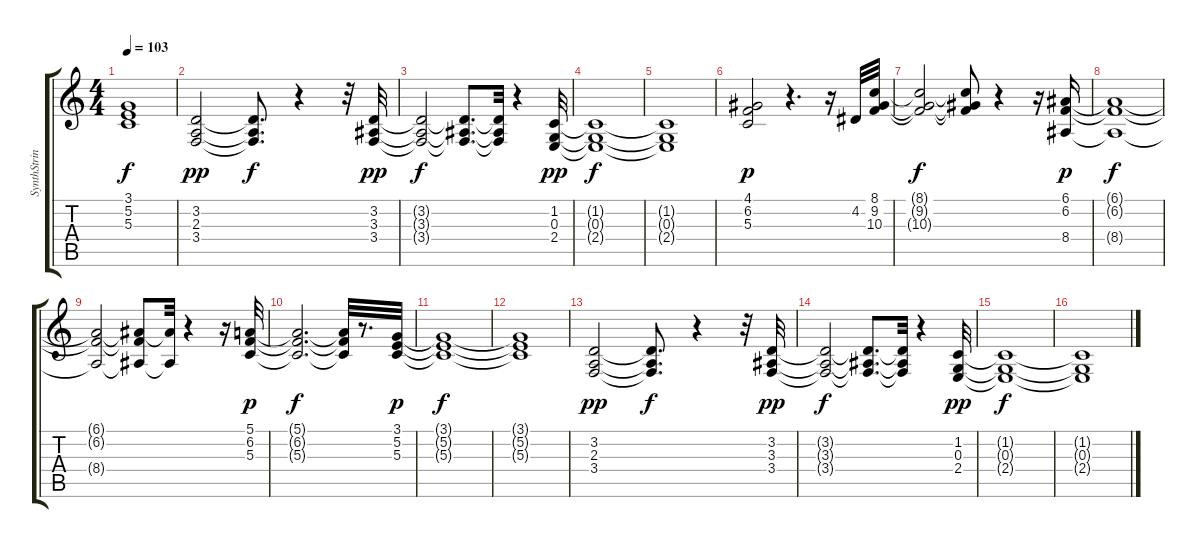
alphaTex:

\track ("SynthStrings" "SynthStrin") {instrument synthstrings1}
\staff {score tabs}
\tuning (E4 B3 G3 D3 A2 E2) {hide}
\ts (4 4)
\tempo 103
\clef g2
\ks c
(3.1{t} 5.2{t} 5.3{t}).1{dy f} |
(3.2 2.3 3.4).2{dy pp} (3.2{t} 2.3{t} 3.4{t}).8{d dy f} r.4 r.32 (3.2 3.3 3.4).32{dy pp} |
(3.2{t} 3.3{t} 3.4{t}).2{dy f} (3.2{t} 3.3{t} 3.4{t}).8{d} (3.2{t} 3.3{t} 3.4{t}).32 r.4 (1.2 0.3 2.4).32{dy pp} |
(1.2{t} 0.3{t} 2.4{t}).1{dy f} |
(1.2{t} 0.3{t} 2.4{t}).1 |
(4.1 6.2 5.3).2{dy p} r.4{d} r.16 4.2.32 (8.1 9.2 10.3).32 |
(8.1{t} 9.2{t} 10.3{t}).2{dy f} (8.1{t} 9.2{t} 10.3{t}).8 r.4 r.16 (6.1 6.2 8.4).16{dy p} |
(6.1{t} 6.2{t} 8.4{t}).1{dy f} |
(6.1{t} 6.2{t} 8.4{t}).2 (6.1{t} 6.2{t} 8.4{t}).8 (6.1{t} 8.4{t}).32 r.4 r.16 (5.1 6.2 5.3).32{dy p} |
(5.1{t} 6.2{t} 5.3{t}).2{d dy f} (5.1{t} 6.2{t} 5.3{t}).32 r.8{d} (3.1 5.2 5.3).32{dy p} |
(3.1{t} 5.2{t} 5.3{t}).1{dy f} |
(3.1{t} 5.2{t} 5.3{t}).1 |
(3.2 2.3 3.4).2{dy pp} (3.2{t} 2.3{t} 3.4{t}).8{d dy f} r.4 r.32 (3.2 3.3 3.4).32{dy pp} |
(3.2{t} 3.3{t} 3.4{t}).2{dy f} (3.2{t} 3.3{t} 3.4{t}).8{d} (3.2{t} 3.3{t} 3.4{t}).32 r.4 (1.2 0.3 2.4).32{dy pp} |
(1.2{t} 0.3{t} 2.4{t}).1{dy f} |
(1.2{t} 0.3{t} 2.4{t}).1
